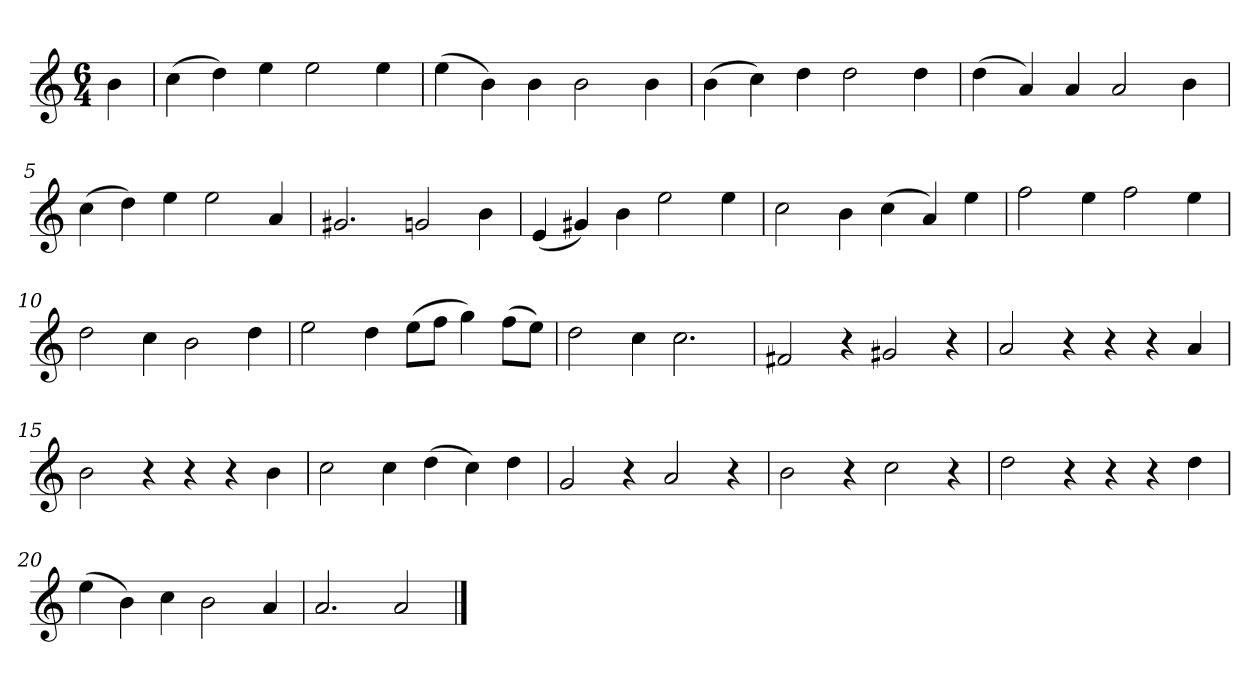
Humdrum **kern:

**kern
*part1
*staff1
*k[]
*M6/4
*MM120
=
4b
=1
(4cc
4dd)
4ee
2ee
4ee
=2
(4ee
4b)
4b
2b
4b
=3
(4b
4cc)
4dd
2dd
4dd
=4
(4dd
4a)
4a
2a
4b
=5
(4cc
4dd)
4ee
2ee
4a
=6
2.g#X
2gn
4b
=7
(4e
4g#X)
4b
2ee
4ee
=8
2cc
4b
(4cc
4a)
4ee
=9
2ff
4ee
2ff
4ee
=10
2dd
4cc
2b
4dd
=11
2ee
4dd
(8eeL
8ffJ
4gg)
(8ffL
8eeJ)
=12
2dd
4cc
2.cc
=13
2f#X
4r
2g#X
4r
=14
2a
4r
4r
4r
4a
=15
2b
4r
4r
4r
4b
=16
2cc
4cc
(4dd
4cc)
4dd
=17
2g
4r
2a
4r
=18
2b
4r
2cc
4r
=19
2dd
4r
4r
4r
4dd
=20
(4ee
4b)
4cc
2b
4a
=21
2.a
2a
==
*-
